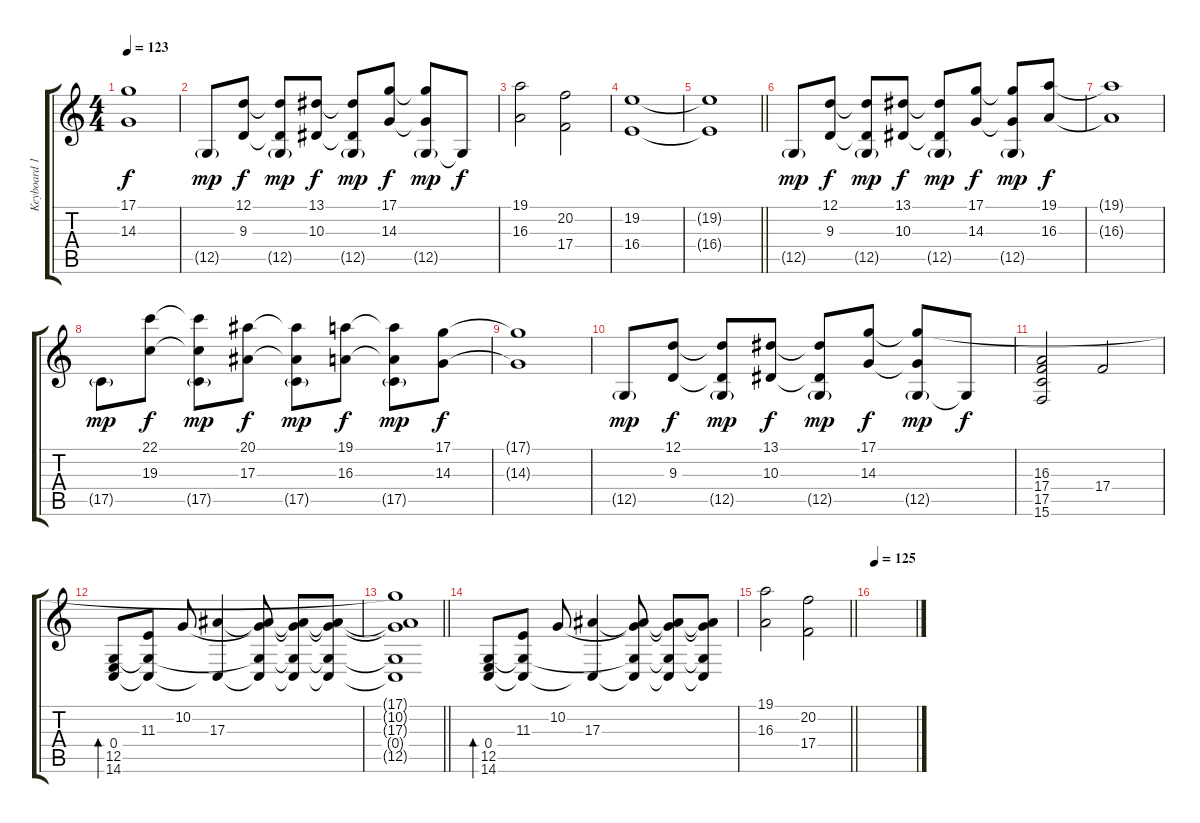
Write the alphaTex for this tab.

\track ("Keyboard 1" "Keyboard 1") {instrument acousticgrandpiano}
\staff {score tabs}
\tuning (D4 A3 F3 C3 G2 D2) {hide}
\ts (4 4)
\tempo 123
\clef g2
\ks c
(17.1{t} 14.3{t}).1{dy f} |
12.5{g}.8{dy mp} (12.1 9.3).8{dy f} (12.1{t} 9.3{t} 12.5{g}).8{dy mp} (13.1 10.3).8{dy f} (13.1{t} 10.3{t} 12.5{g}).8{dy mp} (17.1 14.3).8{dy f} (17.1{t} 14.3{t} 12.5{g}).8{dy mp} 12.5{t}.8{dy f} |
(19.1 16.3).2 (20.2 17.4).2 |
(19.2 16.4).1 |
\barLineRight lightlight
(19.2{t} 16.4{t}).1 |
12.5{g}.8{dy mp} (12.1 9.3).8{dy f} (12.1{t} 9.3{t} 12.5{g}).8{dy mp} (13.1 10.3).8{dy f} (13.1{t} 10.3{t} 12.5{g}).8{dy mp} (17.1 14.3).8{dy f} (17.1{t} 14.3{t} 12.5{g}).8{dy mp} (19.1 16.3).8{dy f} |
(19.1{t} 16.3{t}).1 |
17.5{g}.8{dy mp} (22.1 19.3).8{dy f} (22.1{t} 19.3{t} 17.5{g}).8{dy mp} (20.1 17.3).8{dy f} (20.1{t} 17.3{t} 17.5{g}).8{dy mp} (19.1 16.3).8{dy f} (19.1{t} 16.3{t} 17.5{g}).8{dy mp} (17.1 14.3).8{dy f} |
(17.1{t} 14.3{t}).1 |
12.5{g}.8{dy mp} (12.1 9.3).8{dy f} (12.1{t} 9.3{t} 12.5{g}).8{dy mp} (13.1 10.3).8{dy f} (13.1{t} 10.3{t} 12.5{g}).8{dy mp} (17.1 14.3).8{dy f} (17.1{t} 14.3{t} 12.5{g}).8{dy mp} 12.5{t}.8{dy f} |
(16.3 17.4 17.5 15.6).2 17.4.2 |
(0.4 12.5 14.6).8{bd 240} (11.3 0.4{t} 12.5{t}).8 10.2.8 (17.3 0.4{t}).4 (10.2{t} 17.3{t} 0.4{t} 12.5{t}).8 (10.2{t} 17.3{t} 0.4{t} 12.5{t}).8 (10.2{t} 17.3{t} 0.4{t} 12.5{t}).8 |
\barLineRight lightlight
(17.1{t} 10.2{t} 17.3{t} 0.4{t} 12.5{t}).1 |
(0.4 12.5 14.6).8{bd 240} (11.3 0.4{t} 12.5{t}).8 10.2.8 (17.3 0.4{t}).4 (10.2{t} 17.3{t} 0.4{t} 12.5{t}).8 (10.2{t} 17.3{t} 0.4{t} 12.5{t}).8 (10.2{t} 17.3{t} 0.4{t} 12.5{t}).8 |
\barLineRight lightlight
(19.1 16.3).2 (20.2 17.4).2 |
\tempo 125
